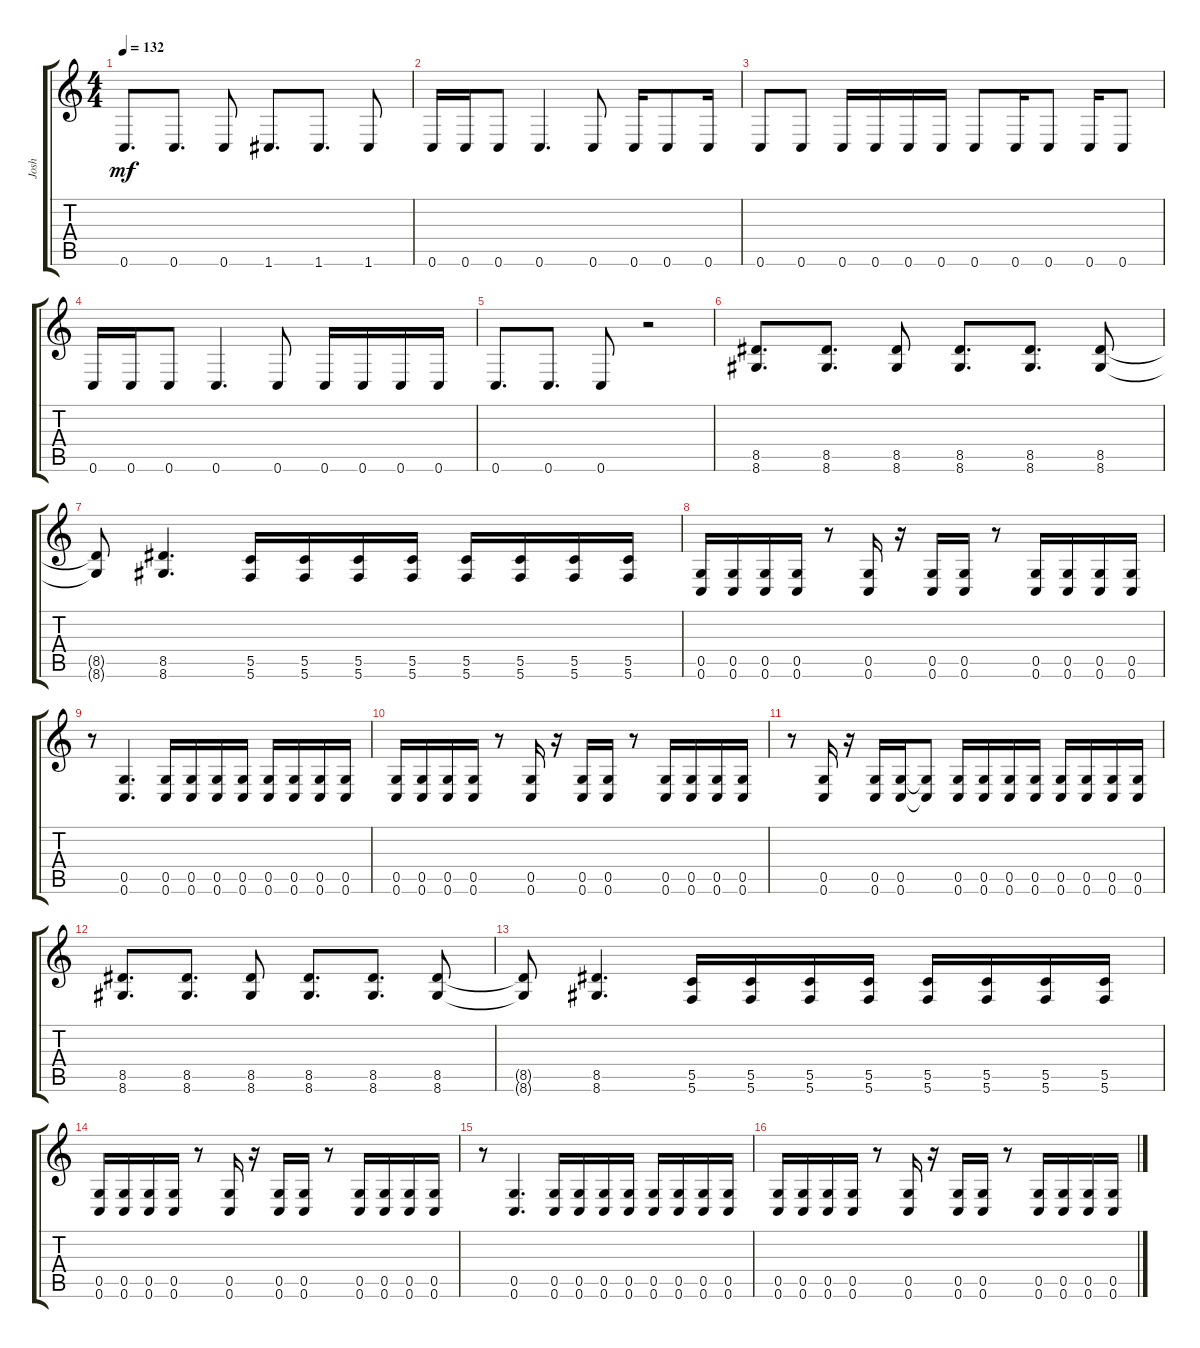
\track ("Josh" "Josh") {instrument distortionguitar}
\staff {score tabs}
\tuning (D4 A3 F3 C3 G2 C2) {hide}
\ts (4 4)
\tempo 132
\clef g2
\ks c
0.6.8{d dy mf} 0.6.8{d} 0.6.8 1.6.8{d} 1.6.8{d} 1.6.8 |
0.6.16 0.6.16 0.6.8 0.6.4{d} 0.6.8 0.6.16 0.6.8 0.6.16 |
0.6.8 0.6.8 0.6.16 0.6.16 0.6.16 0.6.16 0.6.8 0.6.16 0.6.8 0.6.16 0.6.8 |
0.6.16 0.6.16 0.6.8 0.6.4{d} 0.6.8 0.6.16 0.6.16 0.6.16 0.6.16 |
0.6.8{d} 0.6.8{d} 0.6.8 r.2 |
(8.5 8.6).8{d} (8.5 8.6).8{d} (8.5 8.6).8 (8.5 8.6).8{d} (8.5 8.6).8{d} (8.5 8.6).8 |
(8.5{t} 8.6{t}).8 (8.5 8.6).4{d} (5.5 5.6).16 (5.5 5.6).16 (5.5 5.6).16 (5.5 5.6).16 (5.5 5.6).16 (5.5 5.6).16 (5.5 5.6).16 (5.5 5.6).16 |
(0.5 0.6).16 (0.5 0.6).16 (0.5 0.6).16 (0.5 0.6).16 r.8 (0.5 0.6).16 r.16 (0.5 0.6).16 (0.5 0.6).16 r.8 (0.5 0.6).16 (0.5 0.6).16 (0.5 0.6).16 (0.5 0.6).16 |
r.8 (0.5 0.6).4{d} (0.5 0.6).16 (0.5 0.6).16 (0.5 0.6).16 (0.5 0.6).16 (0.5 0.6).16 (0.5 0.6).16 (0.5 0.6).16 (0.5 0.6).16 |
(0.5 0.6).16 (0.5 0.6).16 (0.5 0.6).16 (0.5 0.6).16 r.8 (0.5 0.6).16 r.16 (0.5 0.6).16 (0.5 0.6).16 r.8 (0.5 0.6).16 (0.5 0.6).16 (0.5 0.6).16 (0.5 0.6).16 |
r.8 (0.5 0.6).16 r.16 (0.5 0.6).16 (0.5 0.6).16 (0.5{t} 0.6{t}).8 (0.5 0.6).16 (0.5 0.6).16 (0.5 0.6).16 (0.5 0.6).16 (0.5 0.6).16 (0.5 0.6).16 (0.5 0.6).16 (0.5 0.6).16 |
(8.5 8.6).8{d} (8.5 8.6).8{d} (8.5 8.6).8 (8.5 8.6).8{d} (8.5 8.6).8{d} (8.5 8.6).8 |
(8.5{t} 8.6{t}).8 (8.5 8.6).4{d} (5.5 5.6).16 (5.5 5.6).16 (5.5 5.6).16 (5.5 5.6).16 (5.5 5.6).16 (5.5 5.6).16 (5.5 5.6).16 (5.5 5.6).16 |
(0.5 0.6).16 (0.5 0.6).16 (0.5 0.6).16 (0.5 0.6).16 r.8 (0.5 0.6).16 r.16 (0.5 0.6).16 (0.5 0.6).16 r.8 (0.5 0.6).16 (0.5 0.6).16 (0.5 0.6).16 (0.5 0.6).16 |
r.8 (0.5 0.6).4{d} (0.5 0.6).16 (0.5 0.6).16 (0.5 0.6).16 (0.5 0.6).16 (0.5 0.6).16 (0.5 0.6).16 (0.5 0.6).16 (0.5 0.6).16 |
(0.5 0.6).16 (0.5 0.6).16 (0.5 0.6).16 (0.5 0.6).16 r.8 (0.5 0.6).16 r.16 (0.5 0.6).16 (0.5 0.6).16 r.8 (0.5 0.6).16 (0.5 0.6).16 (0.5 0.6).16 (0.5 0.6).16
